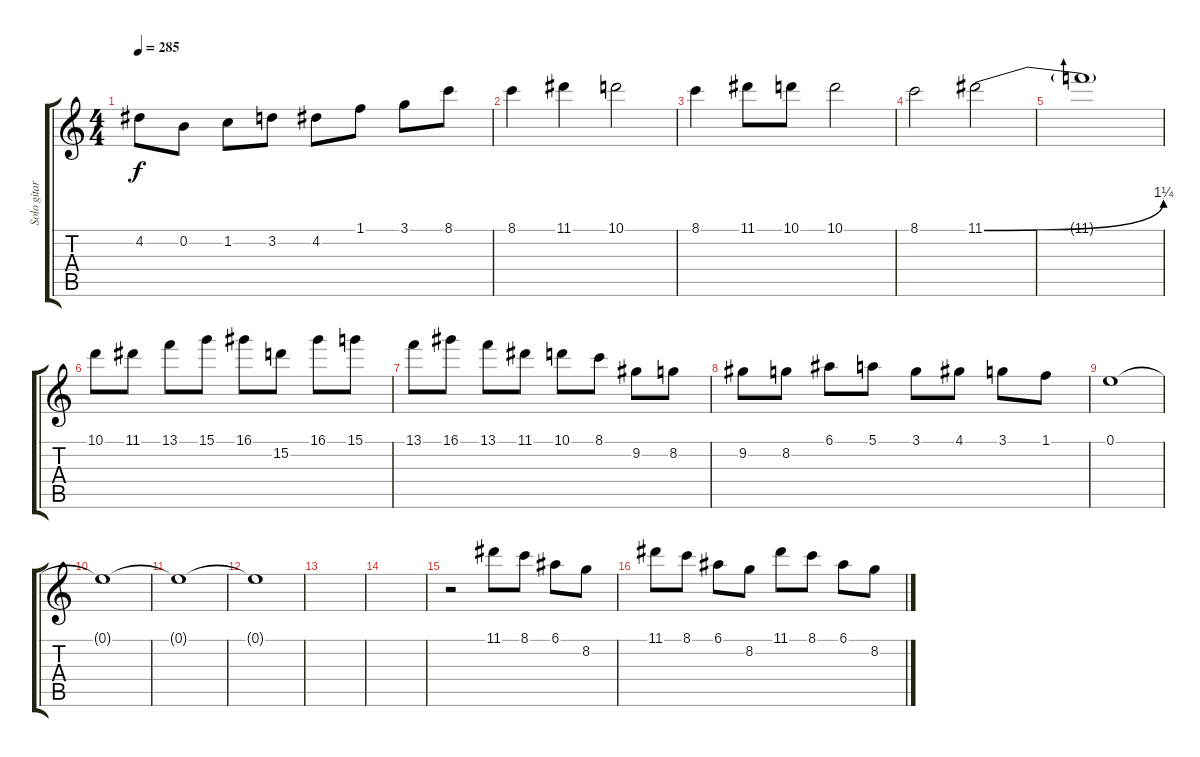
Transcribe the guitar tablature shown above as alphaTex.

\track ("Solo gitar" "Solo gitar") {instrument electricguitarjazz}
\staff {score tabs}
\tuning (E4 B3 G3 D3 A2 E2) {hide}
\ts (4 4)
\tempo 285
\clef g2
\ks c
4.2.8{dy f} 0.2.8 1.2.8 3.2.8 4.2.8 1.1.8 3.1.8 8.1.8 |
8.1.4 11.1.4 10.1.2 |
8.1.4 11.1.8 10.1.8 10.1.2 |
8.1.2 11.1{be (bend 0 0 60 5)}.2 |
11.1{t}.1 |
10.1.8 11.1.8 13.1.8 15.1.8 16.1.8 15.2.8 16.1.8 15.1.8 |
13.1.8 16.1.8 13.1.8 11.1.8 10.1.8 8.1.8 9.2.8 8.2.8 |
9.2.8 8.2.8 6.1.8 5.1.8 3.1.8 4.1.8 3.1.8 1.1.8 |
0.1.1 |
0.1{t}.1 |
0.1{t}.1 |
0.1{t}.1 |
|
|
r.2 11.1.8 8.1.8 6.1.8 8.2.8 |
11.1.8 8.1.8 6.1.8 8.2.8 11.1.8 8.1.8 6.1.8 8.2.8
